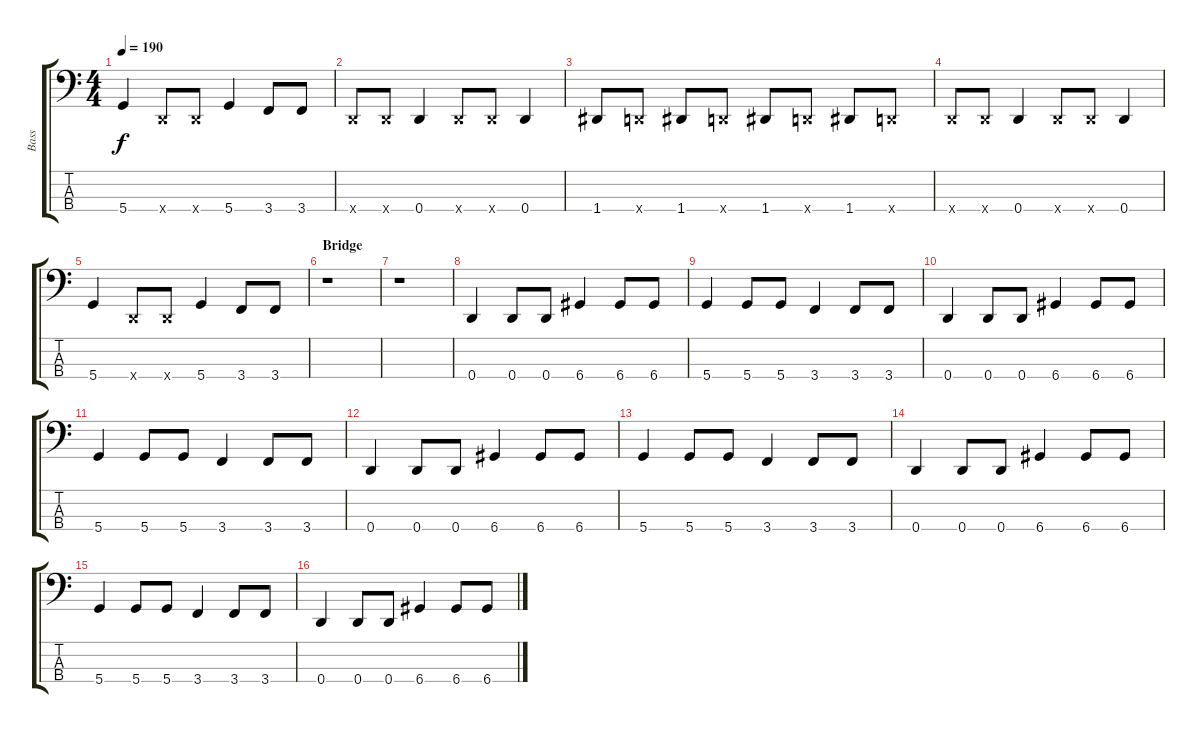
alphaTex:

\track ("Bass" "Bass") {instrument electricbasspick}
\staff {score tabs}
\tuning (G2 D2 A1 D1) {hide}
\ts (4 4)
\tempo 190
\clef f4
\ks c
5.4.4{dy f} 0.4{x}.8 0.4{x}.8 5.4.4 3.4.8 3.4.8 |
0.4{x}.8 0.4{x}.8 0.4.4 0.4{x}.8 0.4{x}.8 0.4.4 |
1.4.8 0.4{x}.8 1.4.8 0.4{x}.8 1.4.8 0.4{x}.8 1.4.8 0.4{x}.8 |
0.4{x}.8 0.4{x}.8 0.4.4 0.4{x}.8 0.4{x}.8 0.4.4 |
5.4.4 0.4{x}.8 0.4{x}.8 5.4.4 3.4.8 3.4.8 |
\section ("" "Bridge")
r.1 |
r.1 |
0.4.4 0.4.8 0.4.8 6.4.4 6.4.8 6.4.8 |
5.4.4 5.4.8 5.4.8 3.4.4 3.4.8 3.4.8 |
0.4.4 0.4.8 0.4.8 6.4.4 6.4.8 6.4.8 |
5.4.4 5.4.8 5.4.8 3.4.4 3.4.8 3.4.8 |
0.4.4 0.4.8 0.4.8 6.4.4 6.4.8 6.4.8 |
5.4.4 5.4.8 5.4.8 3.4.4 3.4.8 3.4.8 |
0.4.4 0.4.8 0.4.8 6.4.4 6.4.8 6.4.8 |
5.4.4 5.4.8 5.4.8 3.4.4 3.4.8 3.4.8 |
0.4.4 0.4.8 0.4.8 6.4.4 6.4.8 6.4.8
